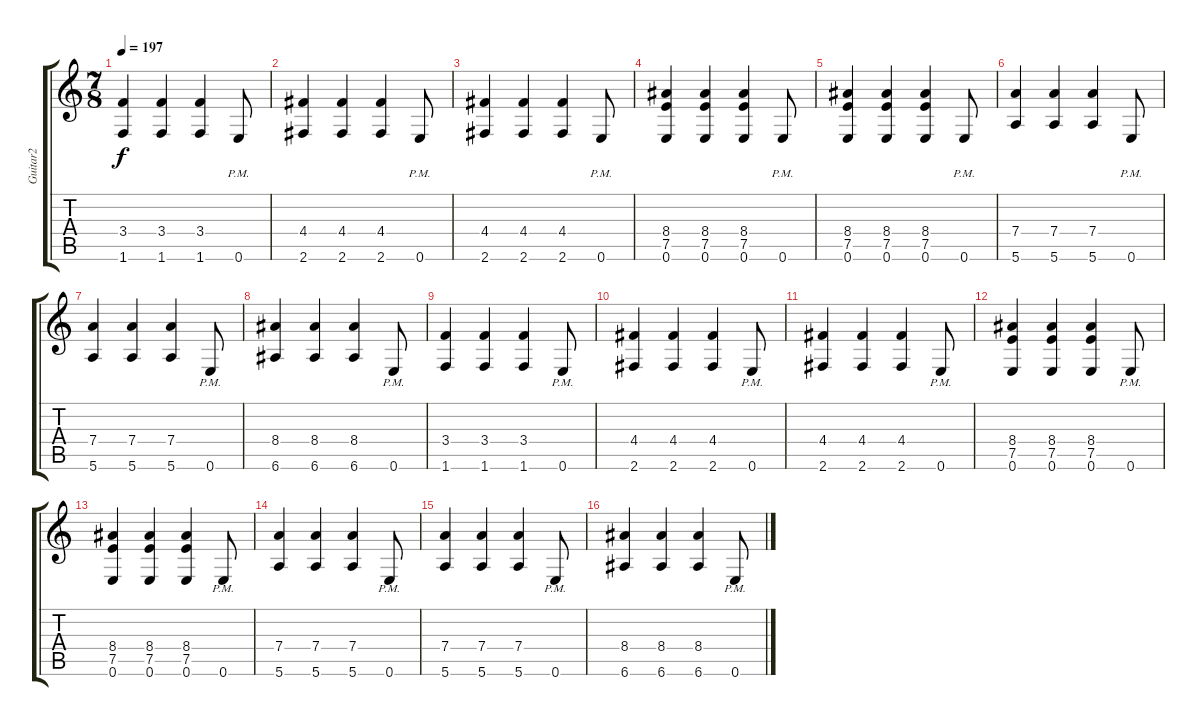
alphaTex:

\track ("Guitar2" "Guitar2") {instrument distortionguitar}
\staff {score tabs}
\tuning (E4 B3 G3 D3 A2 E2) {hide}
\ts (7 8)
\tempo 197
\clef g2
\ks c
(3.4 1.6).4{dy f} (3.4 1.6).4 (3.4 1.6).4 0.6{pm}.8 |
(4.4 2.6).4 (4.4 2.6).4 (4.4 2.6).4 0.6{pm}.8 |
(4.4 2.6).4 (4.4 2.6).4 (4.4 2.6).4 0.6{pm}.8 |
(8.4 7.5 0.6).4 (8.4 7.5 0.6).4 (8.4 7.5 0.6).4 0.6{pm}.8 |
(8.4 7.5 0.6).4 (8.4 7.5 0.6).4 (8.4 7.5 0.6).4 0.6{pm}.8 |
(7.4 5.6).4 (7.4 5.6).4 (7.4 5.6).4 0.6{pm}.8 |
(7.4 5.6).4 (7.4 5.6).4 (7.4 5.6).4 0.6{pm}.8 |
(8.4 6.6).4 (8.4 6.6).4 (8.4 6.6).4 0.6{pm}.8 |
(3.4 1.6).4 (3.4 1.6).4 (3.4 1.6).4 0.6{pm}.8 |
(4.4 2.6).4{volume 15} (4.4 2.6).4 (4.4 2.6).4 0.6{pm}.8 |
(4.4 2.6).4 (4.4 2.6).4 (4.4 2.6).4 0.6{pm}.8 |
(8.4 7.5 0.6).4 (8.4 7.5 0.6).4 (8.4 7.5 0.6).4 0.6{pm}.8 |
(8.4 7.5 0.6).4 (8.4 7.5 0.6).4 (8.4 7.5 0.6).4 0.6{pm}.8 |
(7.4 5.6).4 (7.4 5.6).4 (7.4 5.6).4 0.6{pm}.8 |
(7.4 5.6).4 (7.4 5.6).4 (7.4 5.6).4 0.6{pm}.8 |
(8.4 6.6).4 (8.4 6.6).4 (8.4 6.6).4 0.6{pm}.8
